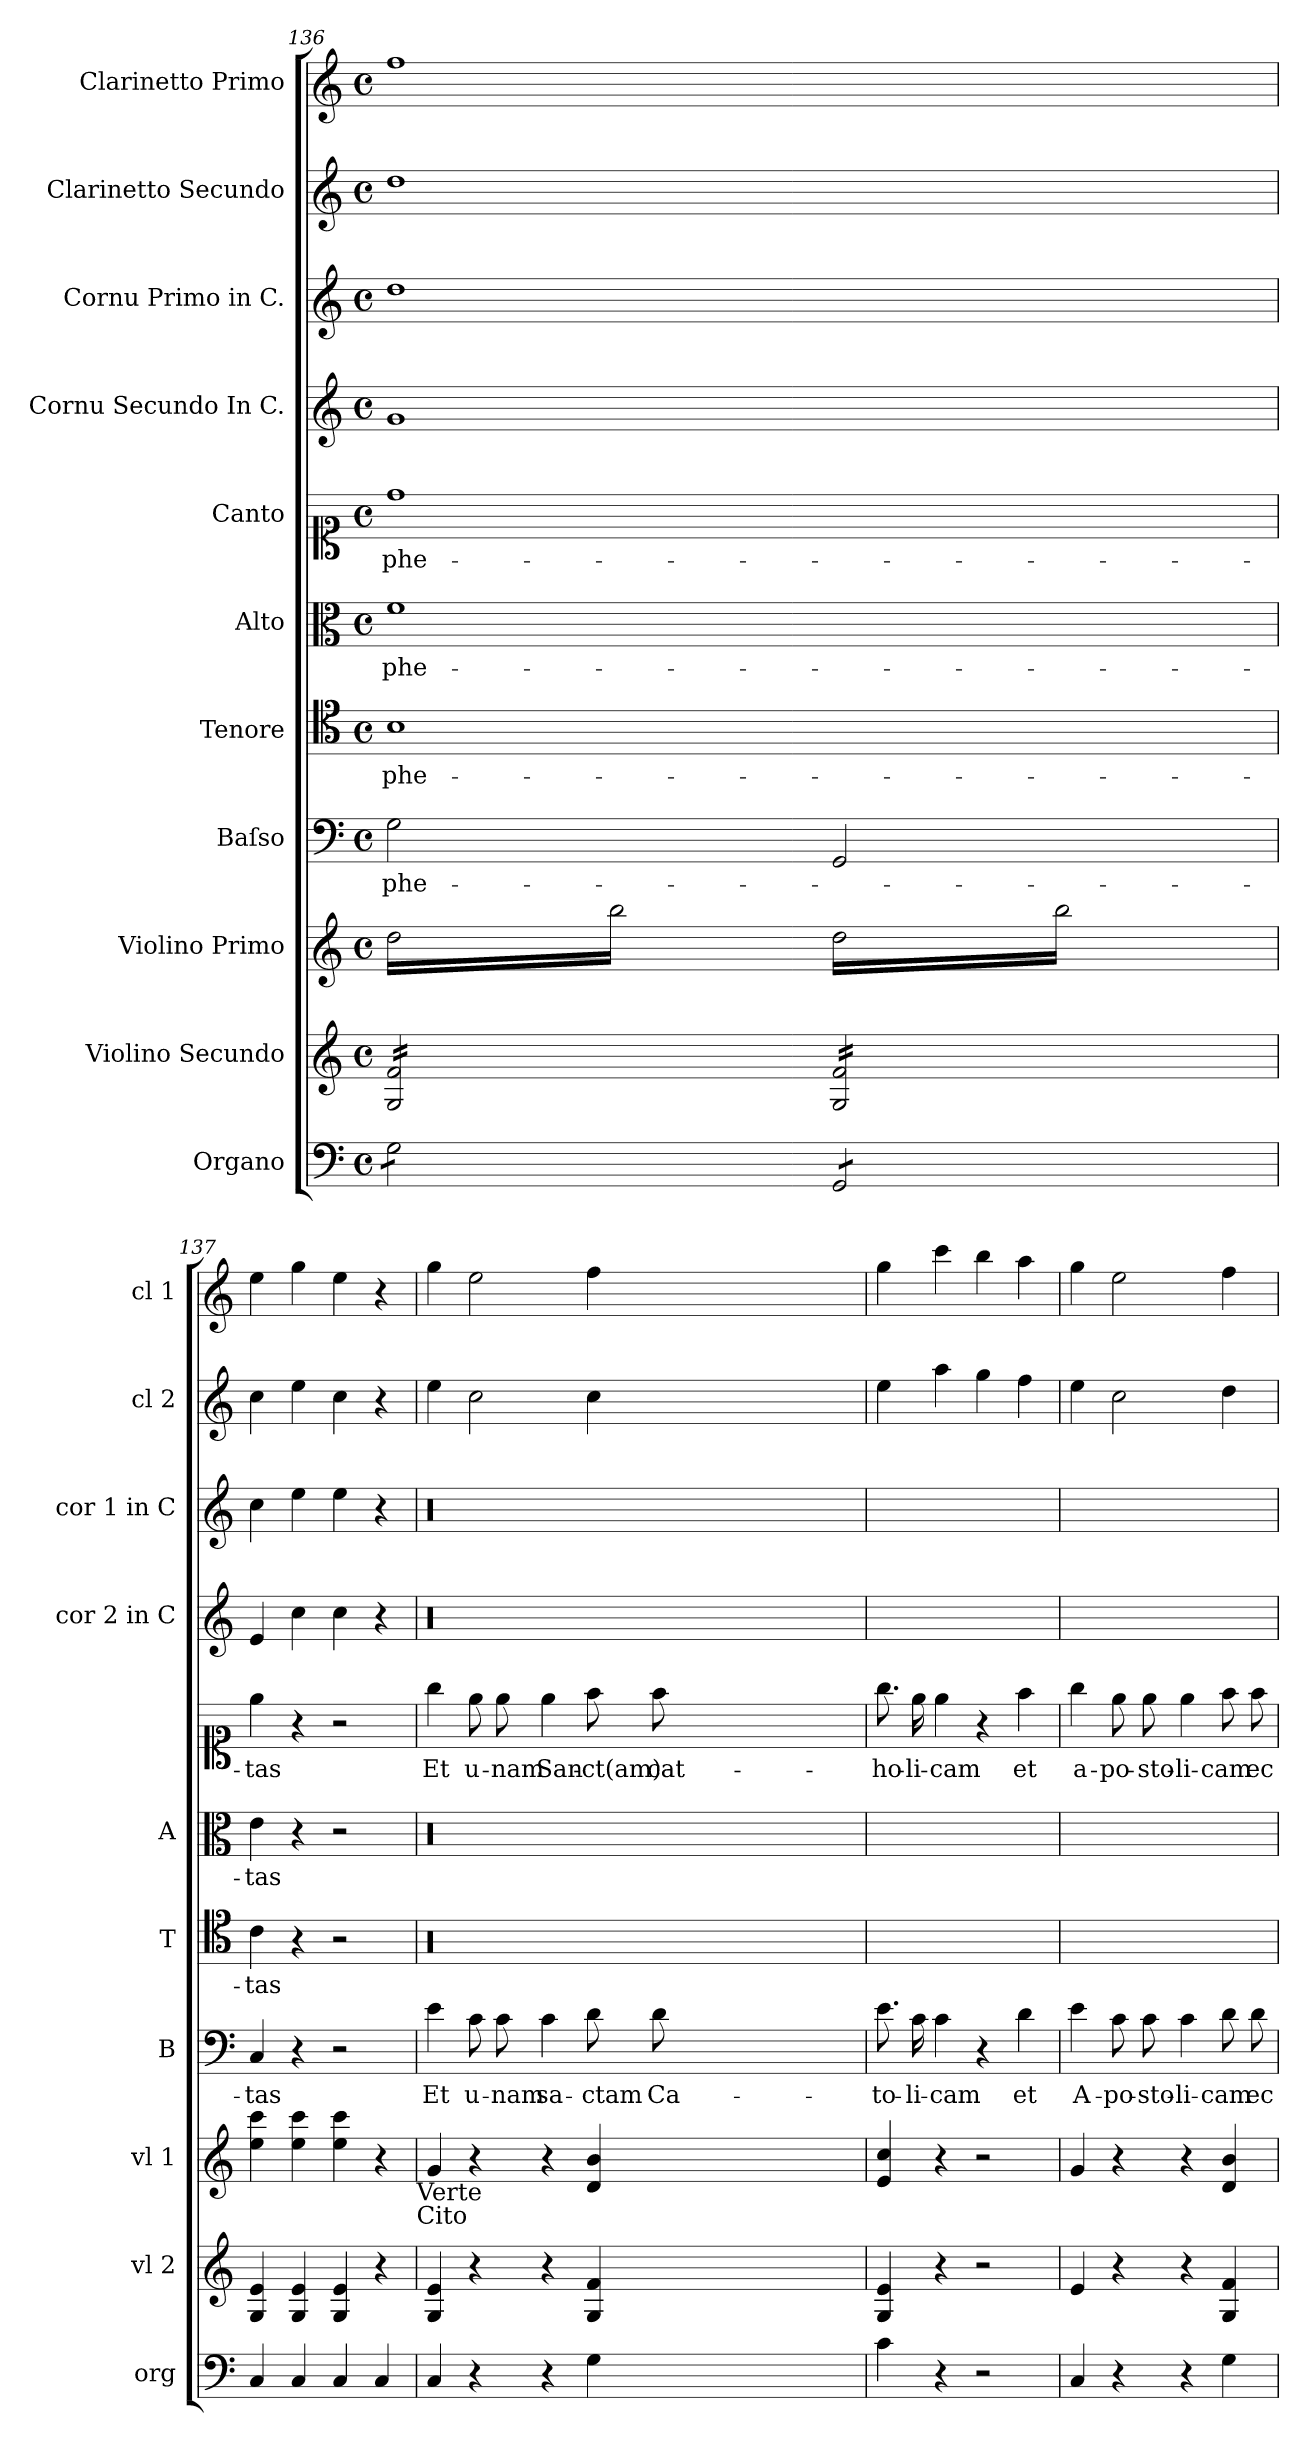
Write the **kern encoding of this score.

**kern	**kern	**kern	**kern	**text	**kern	**text	**kern	**text	**kern	**text	**kern	**kern	**kern	**kern
*part11	*part10	*part9	*part8	*part8	*part7	*part7	*part6	*part6	*part5	*part5	*part4	*part3	*part2	*part1
*staff11	*staff10	*staff9	*staff8	*staff8	*staff7	*staff7	*staff6	*staff6	*staff5	*staff5	*staff4	*staff3	*staff2	*staff1
*I"Organo	*I"Violino Secundo	*I"Violino Primo	*I"Baſso	*	*I"Tenore	*	*I"Alto	*	*I"Canto	*	*I"Cornu Secundo In C.	*I"Cornu Primo in C.	*I"Clarinetto Secundo	*I"Clarinetto Primo
*I'org	*I'vl 2	*I'vl 1	*I'B	*	*I'T	*	*I'A	*	*	*	*I'cor 2 in C	*I'cor 1 in C	*I'cl 2	*I'cl 1
*clefF4	*clefG2	*clefG2	*clefF4	*	*clefC4	*	*clefC3	*	*clefC1	*	*clefG2	*clefG2	*clefG2	*clefG2
*	*	*	*	*	*	*	*	*	*	*	*ITrd8c12	*ITrd8c12	*	*
*k[]	*k[]	*k[]	*k[]	*	*k[]	*	*k[]	*	*k[]	*	*k[]	*k[]	*k[]	*k[]
*C:	*C:	*C:	*C:	*	*C:	*	*C:	*	*C:	*	*C:	*C:	*C:	*C:
*M4/4	*M4/4	*M4/4	*M4/4	*	*M4/4	*	*M4/4	*	*M4/4	*	*M4/4	*M4/4	*M4/4	*M4/4
*met(c)	*met(c)	*met(c)	*met(c)	*	*met(c)	*	*met(c)	*	*met(c)	*	*met(c)	*met(c)	*met(c)	*met(c)
=136	=136	=136	=136	=136	=136	=136	=136	=136	=136	=136	=136	=136	=136	=136
*tremolo	*	*	*	*	*	*	*	*	*	*	*	*	*	*
*	*tremolo	*	*	*	*	*	*	*	*	*	*	*	*	*
*	*	*tremolo	*	*	*	*	*	*	*	*	*	*	*	*
8G\L	16G/ 16f/LL	16dd\LL	2G\	-phe-	1B	-phe-	1f	-phe-	1dd	-phe-	1G	1d	1dd	1ff
.	16G/ 16f/	16bb\	.	.	.	.	.	.	.	.	.	.	.	.
8G\	16G/ 16f/	16dd\	.	.	.	.	.	.	.	.	.	.	.	.
.	16G/ 16f/	16bb\	.	.	.	.	.	.	.	.	.	.	.	.
8G\	16G/ 16f/	16dd\	.	.	.	.	.	.	.	.	.	.	.	.
.	16G/ 16f/	16bb\	.	.	.	.	.	.	.	.	.	.	.	.
8G\J	16G/ 16f/	16dd\	.	.	.	.	.	.	.	.	.	.	.	.
.	16G/ 16f/JJ	16bb\JJ	.	.	.	.	.	.	.	.	.	.	.	.
8GG/L	16G/ 16f/LL	16dd\LL	2GG/	.	.	.	.	.	.	.	.	.	.	.
.	16G/ 16f/	16bb\	.	.	.	.	.	.	.	.	.	.	.	.
8GG/	16G/ 16f/	16dd\	.	.	.	.	.	.	.	.	.	.	.	.
.	16G/ 16f/	16bb\	.	.	.	.	.	.	.	.	.	.	.	.
8GG/	16G/ 16f/	16dd\	.	.	.	.	.	.	.	.	.	.	.	.
.	16G/ 16f/	16bb\	.	.	.	.	.	.	.	.	.	.	.	.
8GG/J	16G/ 16f/	16dd\	.	.	.	.	.	.	.	.	.	.	.	.
*Xtremolo	*	*	*	*	*	*	*	*	*	*	*	*	*	*
.	16G/ 16f/JJ	16bb\JJ	.	.	.	.	.	.	.	.	.	.	.	.
*	*	*Xtremolo	*	*	*	*	*	*	*	*	*	*	*	*
*	*Xtremolo	*	*	*	*	*	*	*	*	*	*	*	*	*
=137	=137	=137	=137	=137	=137	=137	=137	=137	=137	=137	=137	=137	=137	=137
4C/	4G/ 4e/	4ee\ 4ccc\	4C/	-tas	4c\	-tas	4e\	-tas	4ee\	-tas	4E/	4c\	4cc\	4ee\
.	.	.	.	.	.	.	.	.	.	.	.	.	.	.
.	.	.	.	.	.	.	.	.	.	.	.	.	.	.
.	.	.	.	.	.	.	.	.	.	.	.	.	.	.
4C/	4G/ 4e/	4ee\ 4ccc\	4r	.	4r	.	4r	.	4r	.	4c\	4e\	4ee\	4gg\
4C/	4G/ 4e/	4ee\ 4ccc\	2r	.	2r	.	2r	.	2r	.	4c\	4e\	4cc\	4ee\
4C/	4r	4r	.	.	.	.	.	.	.	.	4r	4r	4r	4r
!	!	!LO:TX:b:t=Verte\nCito	!	!	!	!	!	!	!	!	!	!	!	!
=138	=138	=138	=138	=138	=138	=138	=138	=138	=138	=138	=138	=138	=138	=138
4C/	4G/ 4e/	4g/	4e\	Et	00r	.	00r	.	4gg\	Et	00r	00r	4ee\	4gg\
4r	4r	4r	8c\	u-	.	.	.	.	8ee\	u-	.	.	2cc\	2ee\
.	.	.	8c\	-nam	.	.	.	.	8ee\	-nam	.	.	.	.
4r	4r	4r	4c\	sa-	.	.	.	.	4ee\	San-	.	.	.	.
4G\	4G/ 4f/	4d/ 4b/	8d\	-ctam	.	.	.	.	8ff\	-ct(am)	.	.	4cc\	4ff\
.	.	.	8d\	Ca-	.	.	.	.	8ff\	cat-	.	.	.	.
0.ryy	0.ryy	0.ryy	0.ryy	.	.	.	.	.	0.ryy	.	.	.	0.ryy	0.ryy
=139	=139	=139	=139	=139	=139	=139	=139	=139	=139	=139	=139	=139	=139	=139
4c\	4G/ 4e/	4e/ 4cc/	8.e\	-to-	1ryy	.	1ryy	.	8.gg\	-ho-	1ryy	1ryy	4ee\	4gg\
.	.	.	16c\	-li-	.	.	.	.	16ee\	-li-	.	.	.	.
4r	4r	4r	4c\	-cam	.	.	.	.	4ee\	-cam	.	.	4aa\	4ccc\
2r	2r	2r	4r	.	.	.	.	.	4r	.	.	.	4gg\	4bb\
.	.	.	4d\	et	.	.	.	.	4ff\	et	.	.	4ff\	4aa\
=140	=140	=140	=140	=140	=140	=140	=140	=140	=140	=140	=140	=140	=140	=140
4C/	4e/	4g/	4e\	A-	1ryy	.	1ryy	.	4gg\	a-	1ryy	1ryy	4ee\	4gg\
4r	4r	4r	8c\	-po-	.	.	.	.	8ee\	-po-	.	.	2cc\	2ee\
.	.	.	8c\	-sto-	.	.	.	.	8ee\	-sto-	.	.	.	.
4r	4r	4r	4c\	-li-	.	.	.	.	4ee\	-li-	.	.	.	.
4G\	4G/ 4f/	4d/ 4b/	8d\	-cam	.	.	.	.	8ff\	-cam	.	.	4dd\	4ff\
.	.	.	8d\	ec-	.	.	.	.	8ff\	ec-	.	.	.	.
=	=	=	=	=	=	=	=	=	=	=	=	=	=	=
*-	*-	*-	*-	*-	*-	*-	*-	*-	*-	*-	*-	*-	*-	*-
